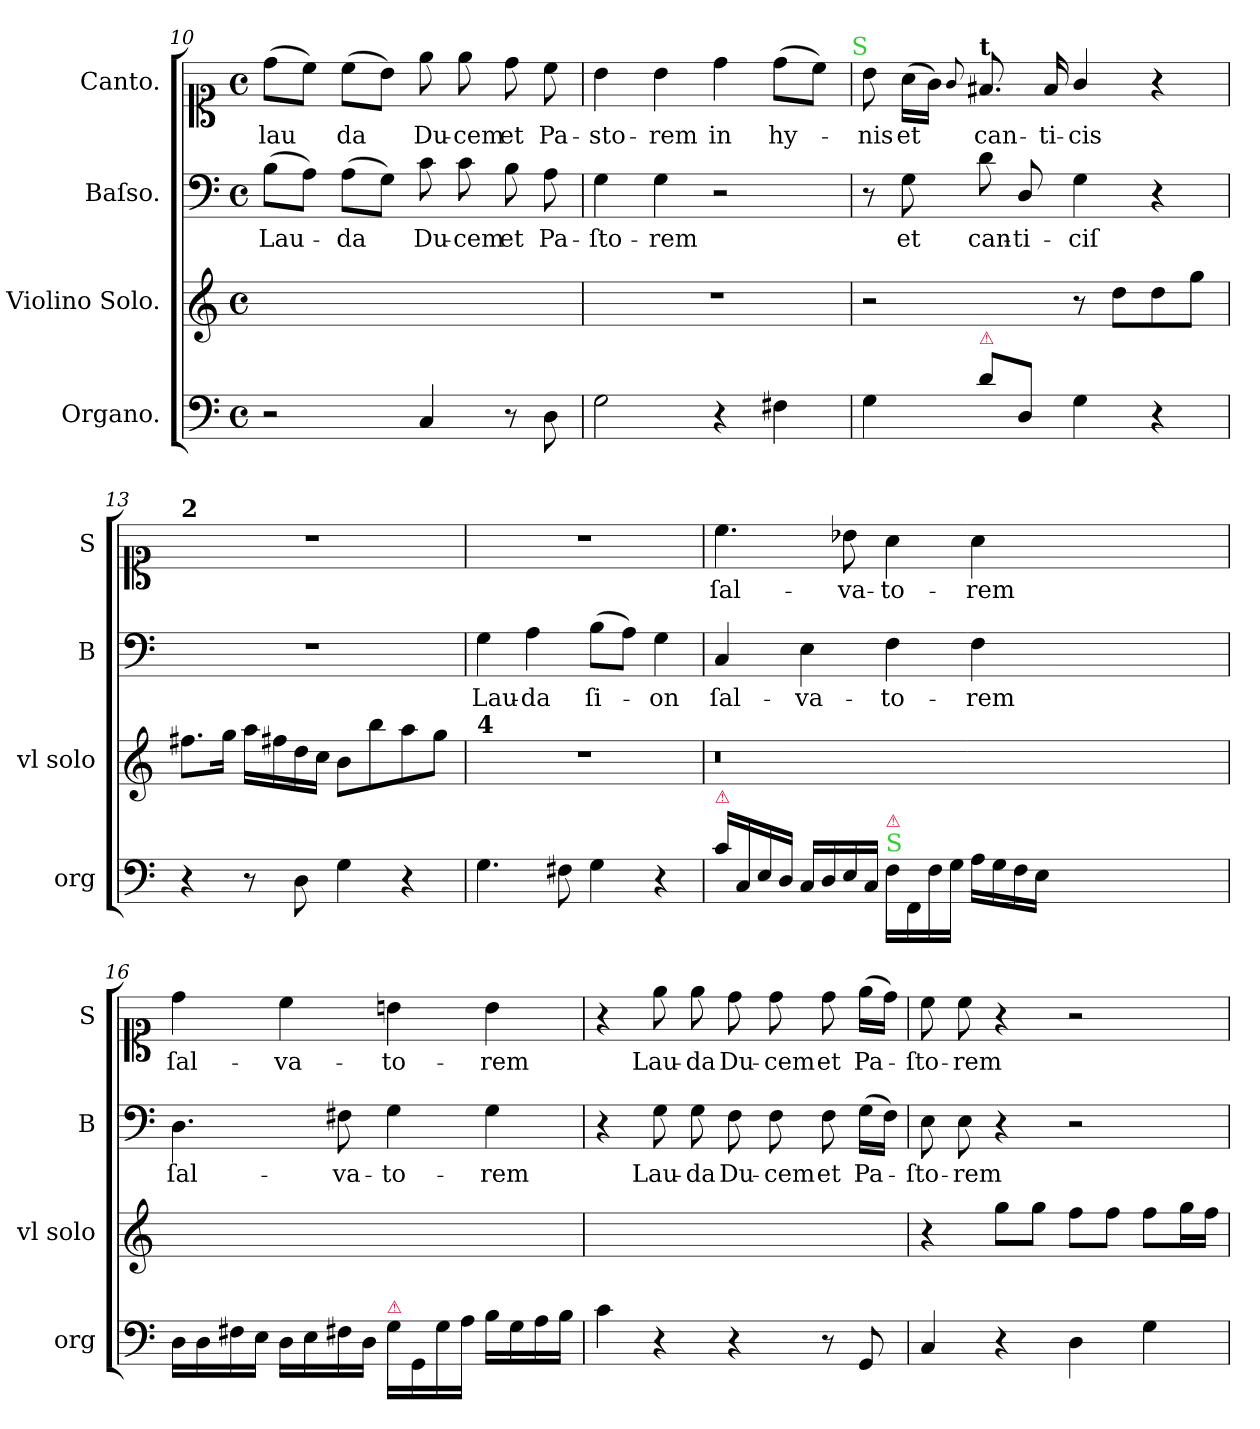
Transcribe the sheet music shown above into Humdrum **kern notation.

**kern	**kern	**kern	**text	**kern	**text
*part4	*part3	*part2	*part2	*part1	*part1
*staff4	*staff3	*staff2	*staff2	*staff1	*staff1
*I"Organo.	*I"Violino Solo.	*I"Baſso.	*	*I"Canto.	*
*I'org	*I'vl solo	*I'B	*	*I'S	*
*clefF4	*clefG2	*clefF4	*	*clefC1	*
*k[]	*k[]	*k[]	*	*k[]	*
*M4/4	*M4/4	*M4/4	*	*M4/4	*
*met(c)	*met(c)	*met(c)	*	*met(c)	*
=10	=10	=10	=10	=10	=10
2r	1ryy	(>8B\L	Lau-	(>8dd\L	lau
.	.	8A\J)	.	8cc\J)	.
.	.	(>8A\L	-da	(>8cc\L	da
.	.	8G\J)	.	8b\J)	.
4C/	.	8c\	Du-	8ee\	Du-
.	.	8c\	-cem	8ee\	-cem
8r	.	8B\	et	8dd\	et
8D\	.	8A\	Pa-	8cc\	Pa-
=11	=11	=11	=11	=11	=11
2G\	1r	4G\	-ſto-	4b\	-sto-
.	.	4G\	-rem	4b\	-rem
4r	.	2r	.	4dd\	in
4F#X\	.	.	.	(>8dd\L	hy-
.	.	.	.	8cc\J)	.
!	!	!	!	!LO:TX:a:color=limegreen:t=S	!
=12	=12	=12	=12	=12	=12
4G\	2r	8r	.	8b\	-nis
.	.	8G\	et	(>16a\LL	et
.	.	.	.	16g\JJ)	.
.	.	.	.	8qqg/	.
!	!	!	!	!LO:TX:a:B:t=t	!
!LO:TX:a:color=crimson:t=⚠	!	!	!	!	!
8d\L	.	8d\	can-	8.f#X/	can-
8D/J	.	8D/	-ti-	.	.
.	.	.	.	16f#/	-ti-
4G\	8r	4G\	-ciſ	4g/	-cis
.	8dd\L	.	.	.	.
4r	8dd\	4r	.	4r	.
.	8gg\J	.	.	.	.
=13	=13	=13	=13	=13	=13
!	!	!	!	!LO:TX:a:B:t=2	!
4r	8.ff#X\L	1r	.	1r	.
.	16gg\Jk	.	.	.	.
8r	16aa\LL	.	.	.	.
.	16ff#X\	.	.	.	.
8D\	16dd\	.	.	.	.
.	16cc\JJ	.	.	.	.
4G\	8b\L	.	.	.	.
.	8bb\	.	.	.	.
4r	8aa\	.	.	.	.
.	8gg\J	.	.	.	.
=14	=14	=14	=14	=14	=14
!	!LO:TX:a:B:t=4	!	!	!	!
4.G\	1r	4G\	Lau-	1r	.
.	.	4A\	-da	.	.
8F#X\	.	.	.	.	.
4G\	.	(>8B\L	ſi-	.	.
.	.	8A\J)	.	.	.
4r	.	4G\	-on	.	.
=15	=15	=15	=15	=15	=15
!LO:TX:a:color=crimson:t=⚠	!	!	!	!	!
16c\LL	0.r	4C/	ſal-	4.cc\	ſal-
16C/	.	.	.	.	.
16E/	.	.	.	.	.
16D/JJ	.	.	.	.	.
16C/LL	.	4E\	-va-	.	.
16D/	.	.	.	.	.
16E/	.	.	.	8b-X\	-va-
16C/JJ	.	.	.	.	.
!LO:TX:a:color=limegreen:t=S	!	!	!	!	!
!LO:TX:a:color=crimson:t=⚠	!	!	!	!	!
16F\LL	.	4F\	-to-	4a\	-to-
16FF/	.	.	.	.	.
16F\	.	.	.	.	.
16G\JJ	.	.	.	.	.
16A\LL	.	4F\	-rem	4a\	-rem
16G\	.	.	.	.	.
16F\	.	.	.	.	.
16E\JJ	.	.	.	.	.
0ryy	.	0ryy	.	0ryy	.
=16	=16	=16	=16	=16	=16
!	!	!	!LO:LY:i	!	!LO:LY:i
16D\LL	1ryy	4.D\	ſal-	4dd\	ſal-
16D\	.	.	.	.	.
16F#X\	.	.	.	.	.
16E\JJ	.	.	.	.	.
!	!	!	!	!	!LO:LY:i
16D\LL	.	.	.	4cc\	-va-
16E\	.	.	.	.	.
!	!	!	!LO:LY:i	!	!
16F#X\	.	8F#X\	-va-	.	.
16D\JJ	.	.	.	.	.
!LO:TX:a:color=crimson:t=⚠	!	!	!	!	!
!	!	!	!LO:LY:i	!	!LO:LY:i
16G\LL	.	4G\	-to-	4bn\	-to-
16GG/	.	.	.	.	.
16G\	.	.	.	.	.
16A\JJ	.	.	.	.	.
!	!	!	!LO:LY:i	!	!LO:LY:i
16B\LL	.	4G\	-rem	4b\	-rem
16G\	.	.	.	.	.
16A\	.	.	.	.	.
16B\JJ	.	.	.	.	.
=17	=17	=17	=17	=17	=17
4c\	1ryy	4r	.	4r	.
4r	.	8G\	Lau-	8ee\	Lau-
.	.	8G\	-da	8ee\	-da
4r	.	8F\	Du-	8dd\	Du-
.	.	8F\	-cem	8dd\	-cem
8r	.	8F\	et	8dd\	et
8GG/	.	(>16G\LL	Pa-	(>16ee\LL	Pa-
.	.	16F\JJ)	.	16dd\JJ)	.
=18	=18	=18	=18	=18	=18
4C/	4r	8E\	-ſto-	8cc\	-ſto-
.	.	8E\	-rem	8cc\	-rem
4r	8gg\L	4r	.	4r	.
.	8gg\J	.	.	.	.
4D\	8ff\L	2r	.	2r	.
.	8ff\J	.	.	.	.
4G\	8ff\L	.	.	.	.
.	16gg\L	.	.	.	.
.	16ff\JJ	.	.	.	.
=	=	=	=	=	=
*-	*-	*-	*-	*-	*-
